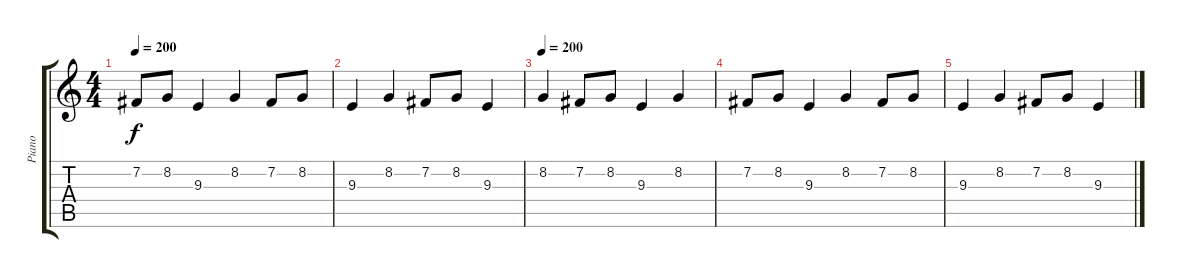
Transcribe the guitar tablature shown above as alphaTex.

\track ("Piano" "Piano") {instrument electricgrandpiano}
\staff {score tabs}
\tuning (E4 B3 G3 D3 A2 E2) {hide}
\ts (4 4)
\tempo 200
\clef g2
\ks c
7.2.8{dy f} 8.2.8 9.3.4 8.2.4 7.2.8 8.2.8 |
9.3.4 8.2.4 7.2.8 8.2.8 9.3.4 |
\tempo 200
8.2.4 7.2.8 8.2.8 9.3.4 8.2.4 |
7.2.8 8.2.8 9.3.4 8.2.4 7.2.8 8.2.8 |
9.3.4 8.2.4 7.2.8 8.2.8 9.3.4
